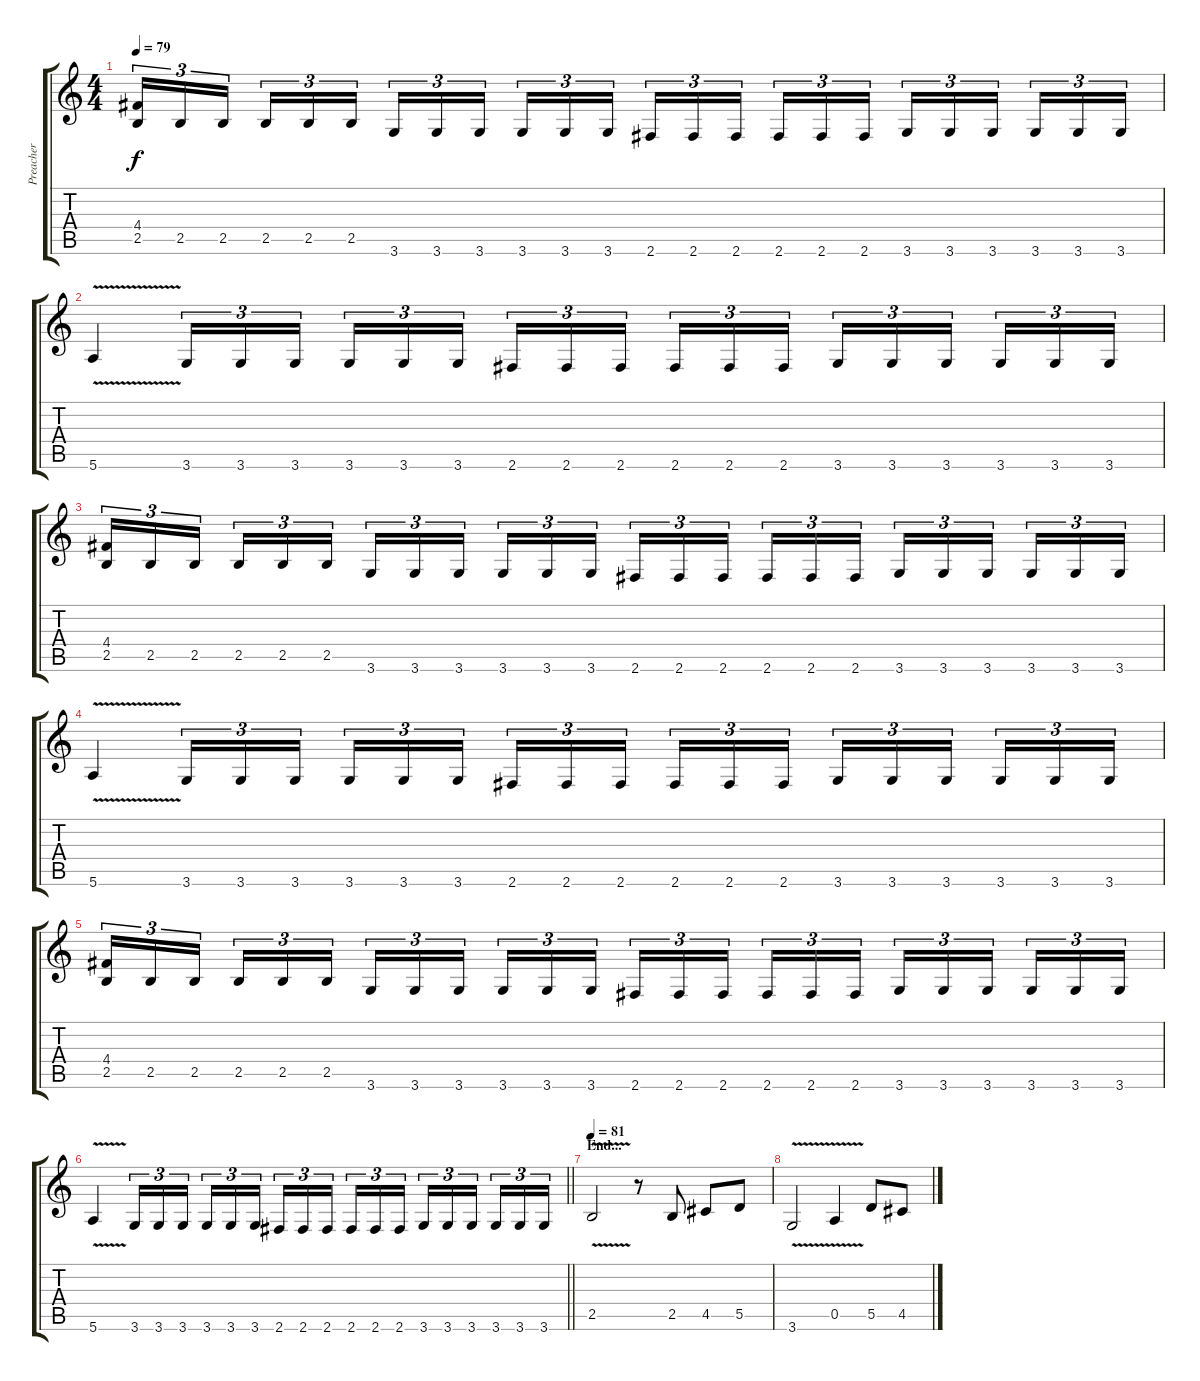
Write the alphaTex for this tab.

\track ("Preacher" "Preacher") {instrument distortionguitar}
\staff {score tabs}
\tuning (E4 B3 G3 D3 A2 E2) {hide}
\ts (4 4)
\tempo 79
\clef g2
\ks c
(4.4 2.5).16{tu (3 2) dy f} 2.5.16{tu (3 2)} 2.5.16{tu (3 2) beam splitsecondary} 2.5.16{tu (3 2)} 2.5.16{tu (3 2)} 2.5.16{tu (3 2)} 3.6.16{tu (3 2)} 3.6.16{tu (3 2)} 3.6.16{tu (3 2) beam splitsecondary} 3.6.16{tu (3 2)} 3.6.16{tu (3 2)} 3.6.16{tu (3 2)} 2.6.16{tu (3 2)} 2.6.16{tu (3 2)} 2.6.16{tu (3 2) beam splitsecondary} 2.6.16{tu (3 2)} 2.6.16{tu (3 2)} 2.6.16{tu (3 2)} 3.6.16{tu (3 2)} 3.6.16{tu (3 2)} 3.6.16{tu (3 2) beam splitsecondary} 3.6.16{tu (3 2)} 3.6.16{tu (3 2)} 3.6.16{tu (3 2)} |
5.6{v}.4 3.6.16{tu (3 2)} 3.6.16{tu (3 2)} 3.6.16{tu (3 2) beam splitsecondary} 3.6.16{tu (3 2)} 3.6.16{tu (3 2)} 3.6.16{tu (3 2)} 2.6.16{tu (3 2)} 2.6.16{tu (3 2)} 2.6.16{tu (3 2) beam splitsecondary} 2.6.16{tu (3 2)} 2.6.16{tu (3 2)} 2.6.16{tu (3 2)} 3.6.16{tu (3 2)} 3.6.16{tu (3 2)} 3.6.16{tu (3 2) beam splitsecondary} 3.6.16{tu (3 2)} 3.6.16{tu (3 2)} 3.6.16{tu (3 2)} |
(4.4 2.5).16{tu (3 2)} 2.5.16{tu (3 2)} 2.5.16{tu (3 2) beam splitsecondary} 2.5.16{tu (3 2)} 2.5.16{tu (3 2)} 2.5.16{tu (3 2)} 3.6.16{tu (3 2)} 3.6.16{tu (3 2)} 3.6.16{tu (3 2) beam splitsecondary} 3.6.16{tu (3 2)} 3.6.16{tu (3 2)} 3.6.16{tu (3 2)} 2.6.16{tu (3 2)} 2.6.16{tu (3 2)} 2.6.16{tu (3 2) beam splitsecondary} 2.6.16{tu (3 2)} 2.6.16{tu (3 2)} 2.6.16{tu (3 2)} 3.6.16{tu (3 2)} 3.6.16{tu (3 2)} 3.6.16{tu (3 2) beam splitsecondary} 3.6.16{tu (3 2)} 3.6.16{tu (3 2)} 3.6.16{tu (3 2)} |
5.6{v}.4 3.6.16{tu (3 2)} 3.6.16{tu (3 2)} 3.6.16{tu (3 2) beam splitsecondary} 3.6.16{tu (3 2)} 3.6.16{tu (3 2)} 3.6.16{tu (3 2)} 2.6.16{tu (3 2)} 2.6.16{tu (3 2)} 2.6.16{tu (3 2) beam splitsecondary} 2.6.16{tu (3 2)} 2.6.16{tu (3 2)} 2.6.16{tu (3 2)} 3.6.16{tu (3 2)} 3.6.16{tu (3 2)} 3.6.16{tu (3 2) beam splitsecondary} 3.6.16{tu (3 2)} 3.6.16{tu (3 2)} 3.6.16{tu (3 2)} |
(4.4 2.5).16{tu (3 2)} 2.5.16{tu (3 2)} 2.5.16{tu (3 2) beam splitsecondary} 2.5.16{tu (3 2)} 2.5.16{tu (3 2)} 2.5.16{tu (3 2)} 3.6.16{tu (3 2)} 3.6.16{tu (3 2)} 3.6.16{tu (3 2) beam splitsecondary} 3.6.16{tu (3 2)} 3.6.16{tu (3 2)} 3.6.16{tu (3 2)} 2.6.16{tu (3 2)} 2.6.16{tu (3 2)} 2.6.16{tu (3 2) beam splitsecondary} 2.6.16{tu (3 2)} 2.6.16{tu (3 2)} 2.6.16{tu (3 2)} 3.6.16{tu (3 2)} 3.6.16{tu (3 2)} 3.6.16{tu (3 2) beam splitsecondary} 3.6.16{tu (3 2)} 3.6.16{tu (3 2)} 3.6.16{tu (3 2)} |
\barLineRight lightlight
5.6{v}.4 3.6.16{tu (3 2)} 3.6.16{tu (3 2)} 3.6.16{tu (3 2) beam splitsecondary} 3.6.16{tu (3 2)} 3.6.16{tu (3 2)} 3.6.16{tu (3 2)} 2.6.16{tu (3 2)} 2.6.16{tu (3 2)} 2.6.16{tu (3 2) beam splitsecondary} 2.6.16{tu (3 2)} 2.6.16{tu (3 2)} 2.6.16{tu (3 2)} 3.6.16{tu (3 2)} 3.6.16{tu (3 2)} 3.6.16{tu (3 2) beam splitsecondary} 3.6.16{tu (3 2)} 3.6.16{tu (3 2)} 3.6.16{tu (3 2)} |
\section ("" "End...")
\tempo 81
2.5{v}.2 r.8 2.5.8 4.5.8 5.5.8 |
3.6{v}.2 0.5{v}.4 5.5.8 4.5.8
